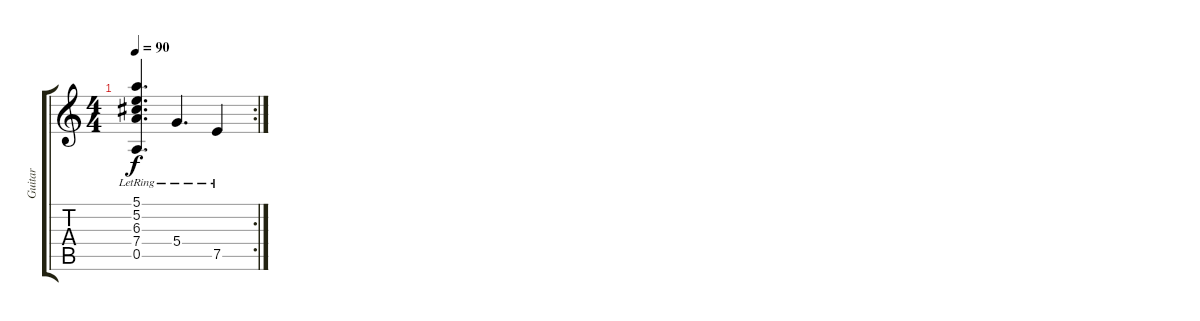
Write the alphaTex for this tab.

\track ("Guitar" "Guitar") {instrument acousticguitarsteel}
\staff {score tabs}
\tuning (E4 B3 G3 D3 A2 E2) {hide}
\rc 2
\ts (4 4)
\tempo 90
\clef g2
\ks c
(5.1{lr} 5.2{lr} 6.3{lr} 7.4{lr} 0.5{lr}).4{d dy f} 5.4{lr}.4{d} 7.5{lr}.4
